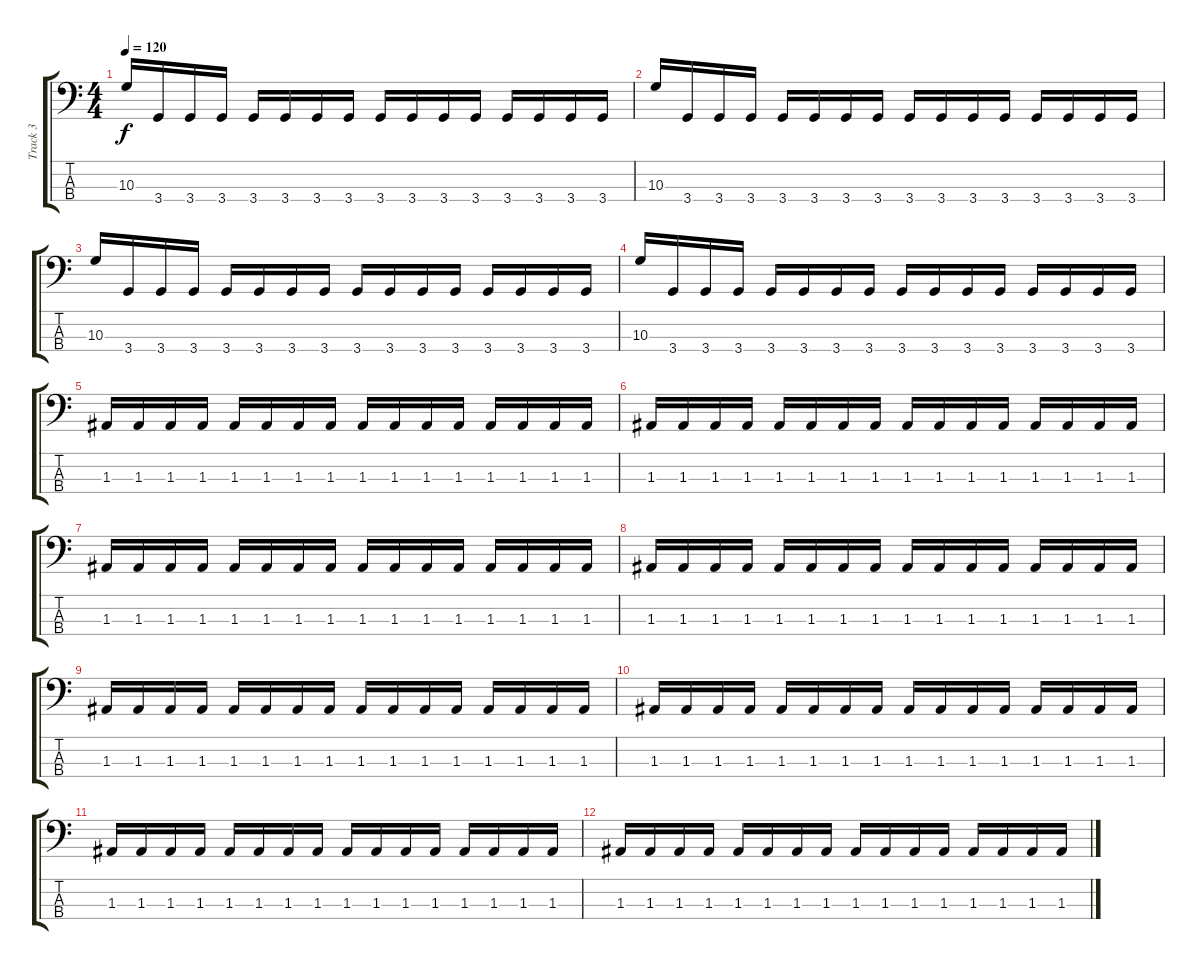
\track ("Track 3" "Track 3") {instrument electricbassfinger}
\staff {score tabs}
\tuning (G2 D2 A1 E1) {hide}
\ts (4 4)
\tempo 120
\clef f4
\ks c
10.3.16{dy f} 3.4.16 3.4.16 3.4.16 3.4.16 3.4.16 3.4.16 3.4.16 3.4.16 3.4.16 3.4.16 3.4.16 3.4.16 3.4.16 3.4.16 3.4.16 |
10.3.16 3.4.16 3.4.16 3.4.16 3.4.16 3.4.16 3.4.16 3.4.16 3.4.16 3.4.16 3.4.16 3.4.16 3.4.16 3.4.16 3.4.16 3.4.16 |
10.3.16 3.4.16 3.4.16 3.4.16 3.4.16 3.4.16 3.4.16 3.4.16 3.4.16 3.4.16 3.4.16 3.4.16 3.4.16 3.4.16 3.4.16 3.4.16 |
10.3.16 3.4.16 3.4.16 3.4.16 3.4.16 3.4.16 3.4.16 3.4.16 3.4.16 3.4.16 3.4.16 3.4.16 3.4.16 3.4.16 3.4.16 3.4.16 |
1.3.16 1.3.16 1.3.16 1.3.16 1.3.16 1.3.16 1.3.16 1.3.16 1.3.16 1.3.16 1.3.16 1.3.16 1.3.16 1.3.16 1.3.16 1.3.16 |
1.3.16 1.3.16 1.3.16 1.3.16 1.3.16 1.3.16 1.3.16 1.3.16 1.3.16 1.3.16 1.3.16 1.3.16 1.3.16 1.3.16 1.3.16 1.3.16 |
1.3.16 1.3.16 1.3.16 1.3.16 1.3.16 1.3.16 1.3.16 1.3.16 1.3.16 1.3.16 1.3.16 1.3.16 1.3.16 1.3.16 1.3.16 1.3.16 |
1.3.16 1.3.16 1.3.16 1.3.16 1.3.16 1.3.16 1.3.16 1.3.16 1.3.16 1.3.16 1.3.16 1.3.16 1.3.16 1.3.16 1.3.16 1.3.16 |
1.3.16 1.3.16 1.3.16 1.3.16 1.3.16 1.3.16 1.3.16 1.3.16 1.3.16 1.3.16 1.3.16 1.3.16 1.3.16 1.3.16 1.3.16 1.3.16 |
1.3.16 1.3.16 1.3.16 1.3.16 1.3.16 1.3.16 1.3.16 1.3.16 1.3.16 1.3.16 1.3.16 1.3.16 1.3.16 1.3.16 1.3.16 1.3.16 |
1.3.16 1.3.16 1.3.16 1.3.16 1.3.16 1.3.16 1.3.16 1.3.16 1.3.16 1.3.16 1.3.16 1.3.16 1.3.16 1.3.16 1.3.16 1.3.16 |
1.3.16 1.3.16 1.3.16 1.3.16 1.3.16 1.3.16 1.3.16 1.3.16 1.3.16 1.3.16 1.3.16 1.3.16 1.3.16 1.3.16 1.3.16 1.3.16
